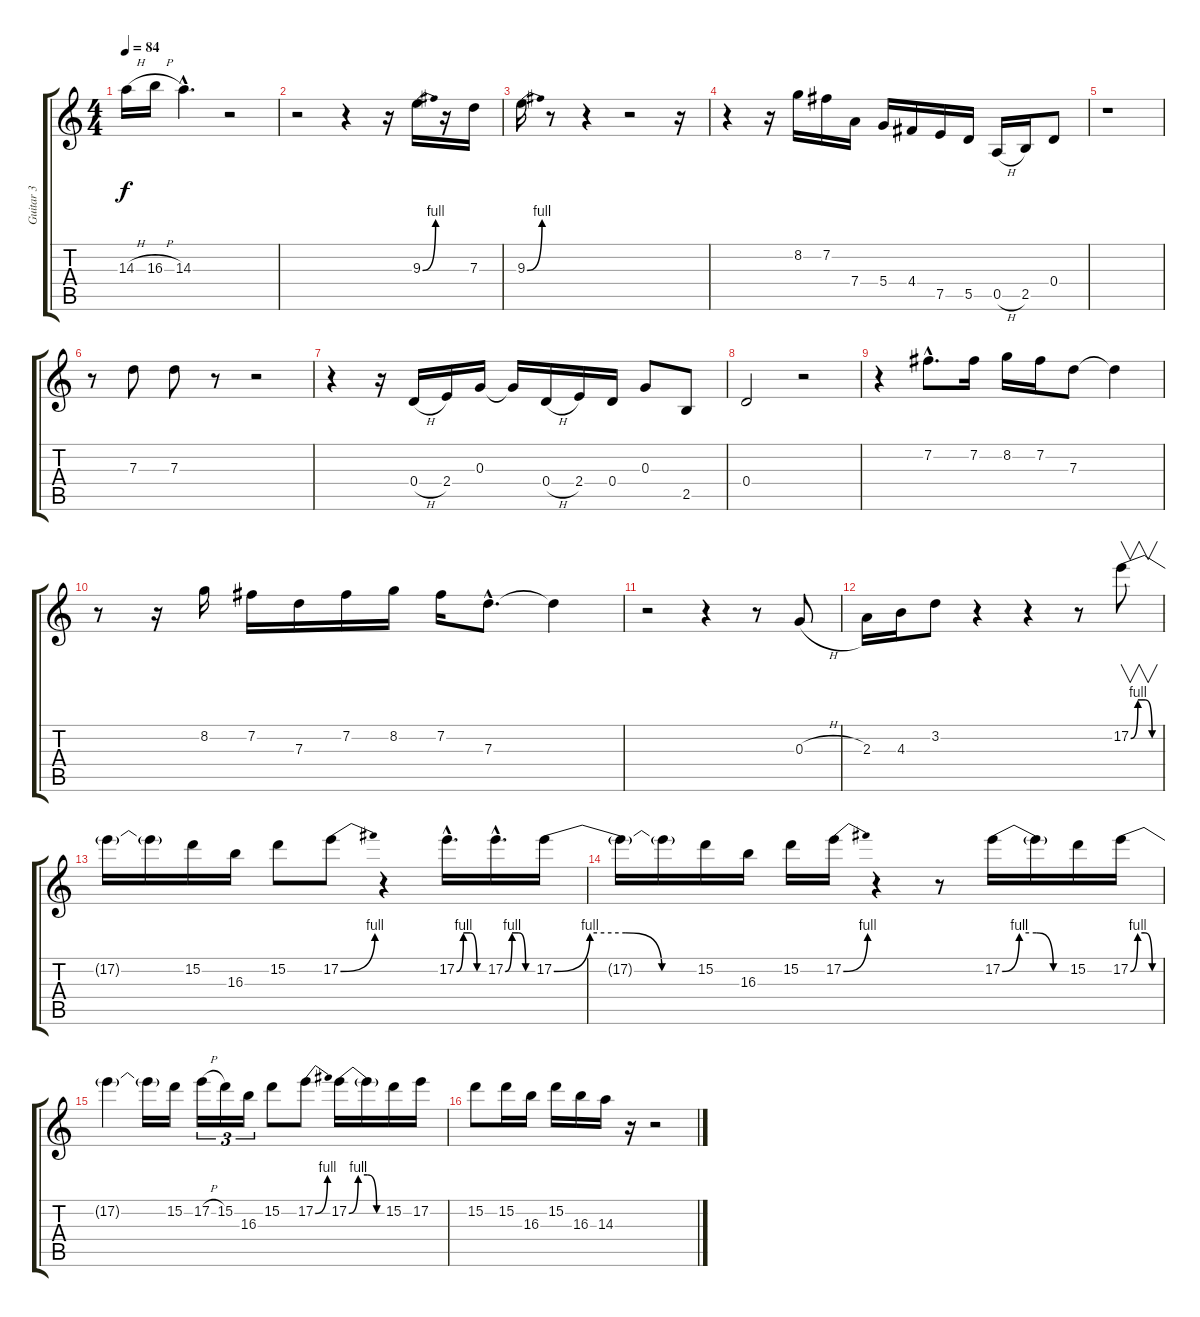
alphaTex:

\track ("Guitar 3" "Guitar 3") {instrument electricguitarclean}
\staff {score tabs}
\tuning (E4 B3 G3 D3 A2 E2) {hide}
\ts (4 4)
\tempo 84
\clef g2
\ks c
14.3{h}.16{dy f} 16.3{h}.16 14.3{hac}.4{d} r.2 |
r.2 r.4 r.16 9.3{be (bend 0 0 60 4)}.16 r.16 7.3.16 |
9.3{be (bend 0 0 60 4)}.16 r.8 r.4 r.2 r.16 |
r.4 r.16 8.2.16 7.2.16 7.4.16 5.4.16 4.4.16 7.5.16 5.5.16 0.5{h}.16 2.5.16 0.4.8 |
r.1 |
r.8 7.3.8 7.3.8 r.8 r.2 |
r.4 r.16 0.4{h}.16 2.4.16 0.3.16 0.3{t}.16 0.4{h}.16 2.4.16 0.4.16 0.3.8 2.5.8 |
0.4.2 r.2 |
r.4 7.2{hac}.8{d} 7.2.16 8.2.16 7.2.16 7.3.8 7.3{t}.4 |
r.8 r.16 8.2.16 7.2.16 7.3.16 7.2.16 8.2.16 7.2.16 7.3{hac}.8{d} 7.3{t}.4 |
r.2 r.4 r.8 0.3{h}.8 |
2.3.16 4.3.16 3.2.8 r.4 r.4 r.8 17.2{be (custom 0 0 15 4 30 4 45 0 60 0)}.8{v} |
17.2{t}.16 17.2{t}.16 15.2.16 16.3.16 15.2.8 17.2{be (bend 0 0 60 4)}.8 r.4 17.2{be (custom 0 0 15 4 30 4 45 0 60 0) hac}.16{d} 17.2{be (custom 0 0 15 4 30 4 45 0 60 0) hac}.16{d} 17.2{be (custom 0 0 15 4 30 4 45 0 60 0)}.16 |
17.2{t}.16 17.2{t}.16 15.2.16 16.3.16 15.2.16 17.2{be (bend 0 0 60 4)}.16 r.4 r.8 17.2{be (custom 0 0 15 4 30 4 45 0 60 0)}.16 17.2{t}.16 15.2.16 17.2{be (custom 0 0 15 4 30 4 45 0 60 0)}.16 |
17.2{t}.4 17.2{t}.16 15.2.16 17.2{h}.16{tu (3 2)} 15.2.16{tu (3 2)} 16.3.16{tu (3 2)} 15.2.8 17.2{be (bend 0 0 60 4)}.8 17.2{be (custom 0 0 15 4 30 4 45 0 60 0)}.16 17.2{t}.16 15.2.16 17.2.16 |
15.2.8 15.2.16 16.3.16 15.2.16 16.3.16 14.3.16 r.16 r.2
